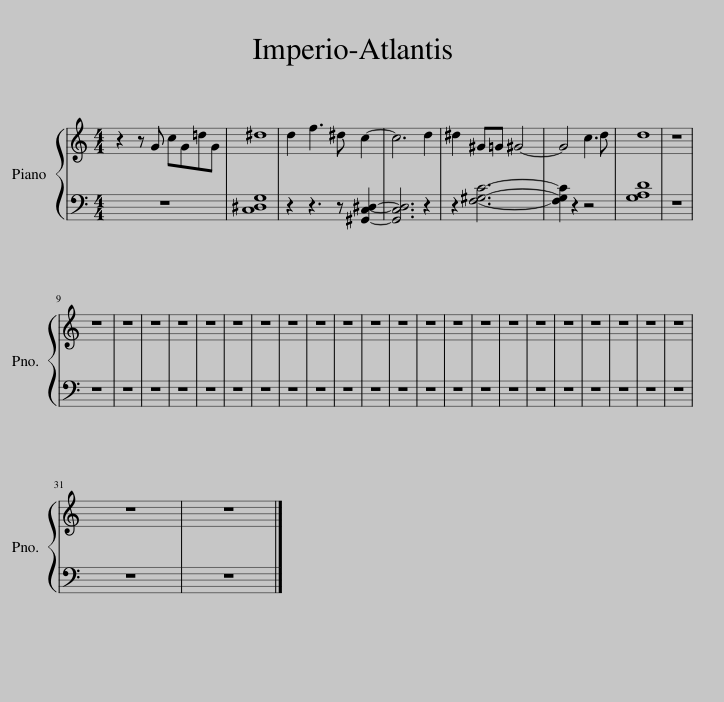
X:1
%%score { 1 | 2 }
L:1/8
M:4/4
I:linebreak $
K:C
V:1 treble
V:2 bass
V:1
 z2 z G cG=dG | ^d8 | d2 f3 ^d c2- | c6 d2 | ^d2 ^G=G ^G4- | %5
 G4 c3 d | d8 | z8 |$ z8 | z8 | %10
 z8 | z8 | z8 | z8 | z8 | %15
 z8 | z8 | z8 | z8 | z8 | %20
 z8 | z8 | z8 | z8 | z8 | %25
 z8 | z8 | z8 | z8 | z8 |$ %30
 z8 | z8 |] %32
V:2
 z8 | [C,^D,G,]8 | z2 z3 z [^G,,C,^D,]2- | [G,,C,D,]6 z2 | z2 [F,^G,C]6- | %5
 [F,G,C]2 z2 z4 | [G,A,D]8 | z8 |$ z8 | z8 | %10
 z8 | z8 | z8 | z8 | z8 | %15
 z8 | z8 | z8 | z8 | z8 | %20
 z8 | z8 | z8 | z8 | z8 | %25
 z8 | z8 | z8 | z8 | z8 |$ %30
 z8 | z8 |] %32
